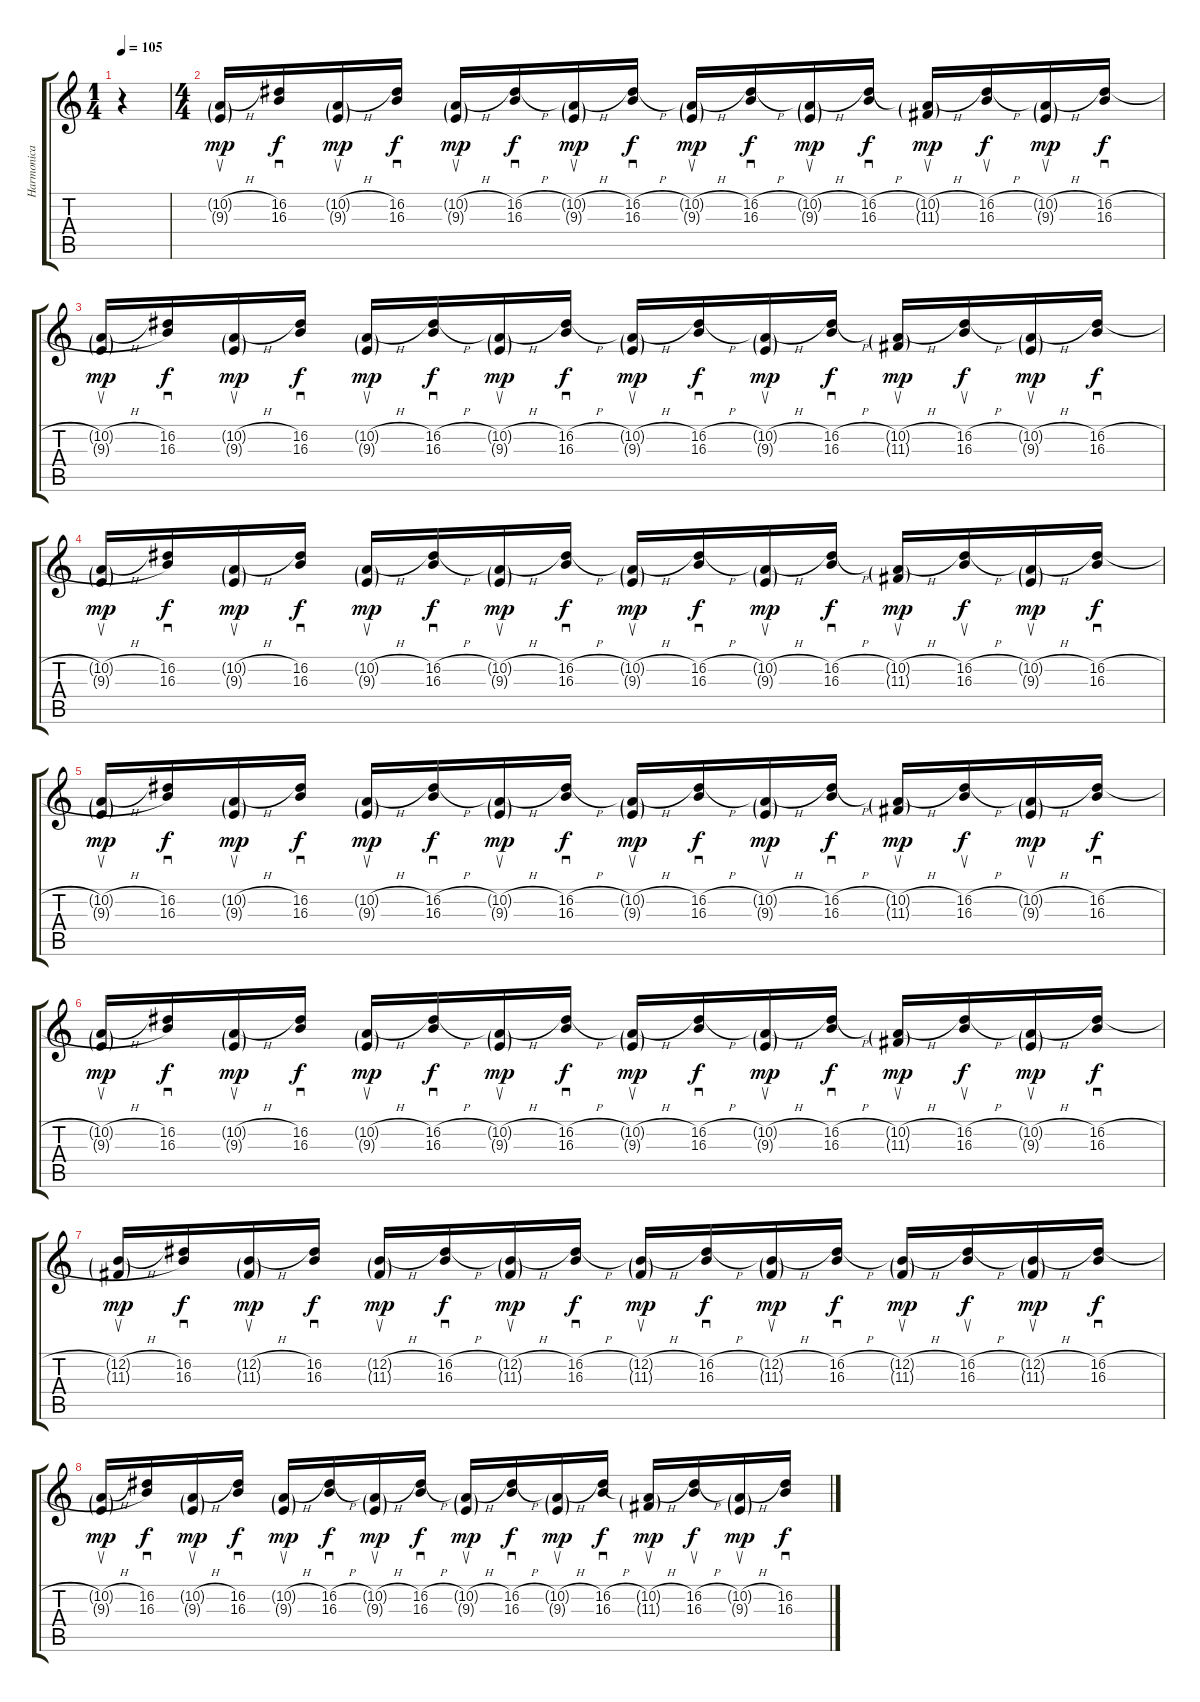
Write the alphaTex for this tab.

\track ("Harmonica" "Harmonica") {instrument harmonica}
\staff {score tabs}
\tuning (E4 B3 G3 D3 A2 E2) {hide}
\ts (1 4)
\tempo 105
\clef g2
\ks c
r.4{dy mp instrument harmonica} |
\ts (4 4)
(10.2{h g} 9.3{g}).16{su} (16.2 16.3).16{sd dy f} (10.2{h g} 9.3{g}).16{su dy mp} (16.2 16.3).16{sd dy f} (10.2{h g} 9.3{g}).16{su dy mp} (16.2{h} 16.3).16{sd dy f} (10.2{h g} 9.3{g}).16{su dy mp} (16.2{h} 16.3).16{sd dy f} (10.2{h g} 9.3{g}).16{su dy mp} (16.2{h} 16.3).16{sd dy f} (10.2{h g} 9.3{g}).16{su dy mp} (16.2{h} 16.3).16{sd dy f} (10.2{h g} 11.3{g}).16{su dy mp} (16.2{h} 16.3).16{su dy f} (10.2{h g} 9.3{g}).16{su dy mp} (16.2{h} 16.3).16{sd dy f} |
(10.2{h g} 9.3{g}).16{su dy mp} (16.2 16.3).16{sd dy f} (10.2{h g} 9.3{g}).16{su dy mp} (16.2 16.3).16{sd dy f} (10.2{h g} 9.3{g}).16{su dy mp} (16.2{h} 16.3).16{sd dy f} (10.2{h g} 9.3{g}).16{su dy mp} (16.2{h} 16.3).16{sd dy f} (10.2{h g} 9.3{g}).16{su dy mp} (16.2{h} 16.3).16{sd dy f} (10.2{h g} 9.3{g}).16{su dy mp} (16.2{h} 16.3).16{sd dy f} (10.2{h g} 11.3{g}).16{su dy mp} (16.2{h} 16.3).16{su dy f} (10.2{h g} 9.3{g}).16{su dy mp} (16.2{h} 16.3).16{sd dy f} |
(10.2{h g} 9.3{g}).16{su dy mp} (16.2 16.3).16{sd dy f} (10.2{h g} 9.3{g}).16{su dy mp} (16.2 16.3).16{sd dy f} (10.2{h g} 9.3{g}).16{su dy mp} (16.2{h} 16.3).16{sd dy f} (10.2{h g} 9.3{g}).16{su dy mp} (16.2{h} 16.3).16{sd dy f} (10.2{h g} 9.3{g}).16{su dy mp} (16.2{h} 16.3).16{sd dy f} (10.2{h g} 9.3{g}).16{su dy mp} (16.2{h} 16.3).16{sd dy f} (10.2{h g} 11.3{g}).16{su dy mp} (16.2{h} 16.3).16{su dy f} (10.2{h g} 9.3{g}).16{su dy mp} (16.2{h} 16.3).16{sd dy f} |
(10.2{h g} 9.3{g}).16{su dy mp} (16.2 16.3).16{sd dy f} (10.2{h g} 9.3{g}).16{su dy mp} (16.2 16.3).16{sd dy f} (10.2{h g} 9.3{g}).16{su dy mp} (16.2{h} 16.3).16{sd dy f} (10.2{h g} 9.3{g}).16{su dy mp} (16.2{h} 16.3).16{sd dy f} (10.2{h g} 9.3{g}).16{su dy mp} (16.2{h} 16.3).16{sd dy f} (10.2{h g} 9.3{g}).16{su dy mp} (16.2{h} 16.3).16{sd dy f} (10.2{h g} 11.3{g}).16{su dy mp} (16.2{h} 16.3).16{su dy f} (10.2{h g} 9.3{g}).16{su dy mp} (16.2{h} 16.3).16{sd dy f} |
(10.2{h g} 9.3{g}).16{su dy mp} (16.2 16.3).16{sd dy f} (10.2{h g} 9.3{g}).16{su dy mp} (16.2 16.3).16{sd dy f} (10.2{h g} 9.3{g}).16{su dy mp} (16.2{h} 16.3).16{sd dy f} (10.2{h g} 9.3{g}).16{su dy mp} (16.2{h} 16.3).16{sd dy f} (10.2{h g} 9.3{g}).16{su dy mp} (16.2{h} 16.3).16{sd dy f} (10.2{h g} 9.3{g}).16{su dy mp} (16.2{h} 16.3).16{sd dy f} (10.2{h g} 11.3{g}).16{su dy mp} (16.2{h} 16.3).16{su dy f} (10.2{h g} 9.3{g}).16{su dy mp} (16.2{h} 16.3).16{sd dy f} |
(12.2{h g} 11.3{g}).16{su dy mp} (16.2 16.3).16{sd dy f} (12.2{h g} 11.3{g}).16{su dy mp} (16.2 16.3).16{sd dy f} (12.2{h g} 11.3{g}).16{su dy mp} (16.2{h} 16.3).16{sd dy f} (12.2{h g} 11.3{g}).16{su dy mp} (16.2{h} 16.3).16{sd dy f} (12.2{h g} 11.3{g}).16{su dy mp} (16.2{h} 16.3).16{sd dy f} (12.2{h g} 11.3{g}).16{su dy mp} (16.2{h} 16.3).16{sd dy f} (12.2{h g} 11.3{g}).16{su dy mp} (16.2{h} 16.3).16{su dy f} (12.2{h g} 11.3{g}).16{su dy mp} (16.2{h} 16.3).16{sd dy f} |
(10.2{h g} 9.3{g}).16{su dy mp} (16.2 16.3).16{sd dy f} (10.2{h g} 9.3{g}).16{su dy mp} (16.2 16.3).16{sd dy f} (10.2{h g} 9.3{g}).16{su dy mp} (16.2{h} 16.3).16{sd dy f} (10.2{h g} 9.3{g}).16{su dy mp} (16.2{h} 16.3).16{sd dy f} (10.2{h g} 9.3{g}).16{su dy mp} (16.2{h} 16.3).16{sd dy f} (10.2{h g} 9.3{g}).16{su dy mp} (16.2{h} 16.3).16{sd dy f} (10.2{h g} 11.3{g}).16{su dy mp} (16.2{h} 16.3).16{su dy f} (10.2{h g} 9.3{g}).16{su dy mp} (16.2{h} 16.3).16{sd dy f}
